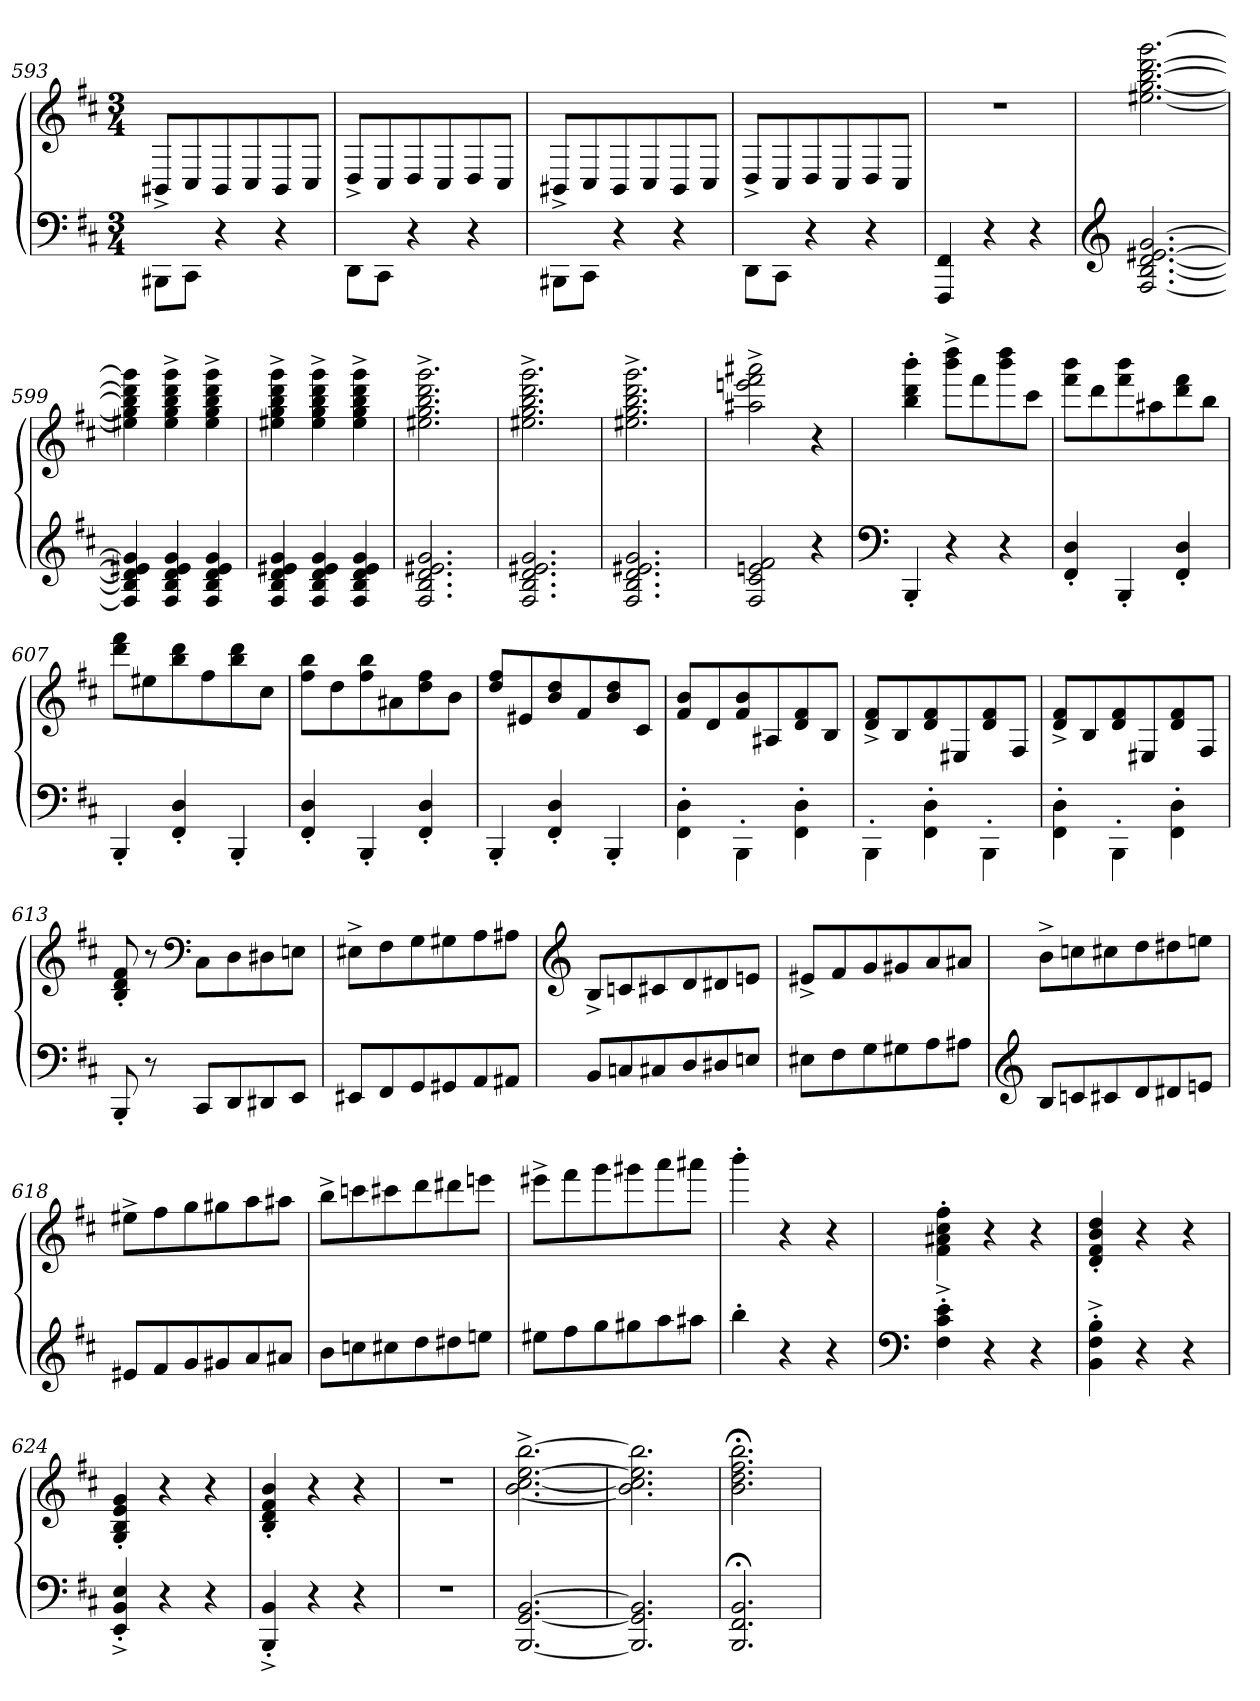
**kern	**kern
*part2	*part1
*staff2	*staff1
*clefF4	*clefG2
*k[f#c#]	*k[f#c#]
*M3/4	*M3/4
=593	=593
8BBB#X\L	8BB#X^>/L
8CC#\J	8C#/
4r	8BB#/
.	8C#/
4r	8BB#/
.	8C#/J
=594	=594
8DD\L	8D^>/L
8CC#\J	8C#/
4r	8D/
.	8C#/
4r	8D/
.	8C#/J
=595	=595
8BBB#X\L	8BB#X^>/L
8CC#\J	8C#/
4r	8BB#/
.	8C#/
4r	8BB#/
.	8C#/J
=596	=596
8DD\L	8D^>/L
8CC#\J	8C#/
4r	8D/
.	8C#/
4r	8D/
.	8C#/J
=597	=597
4FFF#/ 4FF#/	2.r
4r	.
4r	.
=598	=598
*clefG2	*
[2.F#/ [2.B/ [2.d/ [2.e#X/ [2.g/	[2.ee#X\ [2.gg\ [2.bb\ [2.ddd\ [2.ggg\
=599	=599
4F#/] 4B/] 4d/] 4e#X/] 4g/]	4ee#X\] 4gg\] 4bb\] 4ddd\] 4ggg\]
4F#/ 4B/ 4d/ 4e#/ 4g/	4ee#\^> 4gg\^> 4bb\^> 4ddd\^> 4ggg\^>
4F#/ 4B/ 4d/ 4e#/ 4g/	4ee#\^> 4gg\^> 4bb\^> 4ddd\^> 4ggg\^>
=600	=600
4F#/ 4B/ 4d/ 4e#X/ 4g/	4ee#X\^> 4gg\^> 4bb\^> 4ddd\^> 4ggg\^>
4F#/ 4B/ 4d/ 4e#/ 4g/	4ee#\^> 4gg\^> 4bb\^> 4ddd\^> 4ggg\^>
4F#/ 4B/ 4d/ 4e#/ 4g/	4ee#\^> 4gg\^> 4bb\^> 4ddd\^> 4ggg\^>
=601	=601
2.F#/ 2.B/ 2.d/ 2.e#X/ 2.g/	2.ee#X\^> 2.gg\^> 2.bb\^> 2.ddd\^> 2.ggg\^>
=602	=602
2.F#/ 2.B/ 2.d/ 2.e#X/ 2.g/	2.ee#X\^> 2.gg\^> 2.bb\^> 2.ddd\^> 2.ggg\^>
=603	=603
2.F#/ 2.B/ 2.d/ 2.e#X/ 2.g/	2.ee#X\^> 2.gg\^> 2.bb\^> 2.ddd\^> 2.ggg\^>
=604	=604
2F#/ 2c#/ 2en/ 2f#/	2aa#X\^> 2eeen\^> 2fff#\^> 2aaa#X\^>
4r	4r
=605	=605
*clefF4	*
4BBB'>/	4bb\'> 4ddd\'> 4bbb\'>
4r	8bbb\^> 8dddd\^>L
.	8fff#\
4r	8bbb\ 8dddd\
.	8ccc#\J
=606	=606
4FF#/'> 4D/'>	8fff#\ 8bbb\L
.	8ddd\
4BBB'>/	8fff#\ 8bbb\
.	8aa#X\
4FF#/'> 4D/'>	8ddd\ 8fff#\
.	8bb\J
=607	=607
4BBB'>/	8ddd\ 8fff#\L
.	8ee#X\
4FF#/'> 4D/'>	8bb\ 8ddd\
.	8ff#\
4BBB'>/	8bb\ 8ddd\
.	8cc#\J
=608	=608
4FF#/'> 4D/'>	8ff#\ 8bb\L
.	8dd\
4BBB'>/	8ff#\ 8bb\
.	8a#X\
4FF#/'> 4D/'>	8dd\ 8ff#\
.	8b\J
=609	=609
4BBB'>/	8dd/ 8ff#/L
.	8e#X/
4FF#/'> 4D/'>	8b/ 8dd/
.	8f#/
4BBB'>/	8b/ 8dd/
.	8c#/J
=610	=610
4FF#\'> 4D\'>	8f#/ 8b/L
.	8d/
4BBB'>\	8f#/ 8b/
.	8A#X/
4FF#\'> 4D\'>	8d/ 8f#/
.	8B/J
=611	=611
4BBB'>\	8d/^> 8f#/^>L
.	8B/
4FF#\'> 4D\'>	8d/ 8f#/
.	8E#X/
4BBB'>\	8d/ 8f#/
.	8F#/J
=612	=612
4FF#\'> 4D\'>	8d/^> 8f#/^>L
.	8B/
4BBB'>\	8d/ 8f#/
.	8E#X/
4FF#\'> 4D\'>	8d/ 8f#/
.	8F#/J
=613	=613
8BBB'>/	8B/'> 8d/'> 8f#/'>
8r	8r
*	*clefF4
8CC#/L	8C#\L
8DD/	8D\
8DD#X/	8D#X\
8EE/J	8En\J
=614	=614
8EE#X/L	8E#X^>\L
8FF#/	8F#\
8GG/	8G\
8GG#X/	8G#X\
8AA/	8A\
8AA#X/J	8A#X\J
=615	=615
*	*clefG2
8BB/L	8B^>/L
8Cn/	8cn/
8C#X/	8c#X/
8D/	8d/
8D#X/	8d#X/
8En/J	8en/J
=616	=616
8E#X\L	8e#X^>/L
8F#\	8f#/
8G\	8g/
8G#X\	8g#X/
8A\	8a/
8A#X\J	8a#X/J
=617	=617
*clefG2	*
8B/L	8b^>\L
8cn/	8ccn\
8c#X/	8cc#X\
8d/	8dd\
8d#X/	8dd#X\
8en/J	8een\J
=618	=618
8e#X/L	8ee#X^>\L
8f#/	8ff#\
8g/	8gg\
8g#X/	8gg#X\
8a/	8aa\
8a#X/J	8aa#X\J
=619	=619
8b\L	8bb^>\L
8ccn\	8cccn\
8cc#X\	8ccc#X\
8dd\	8ddd\
8dd#X\	8ddd#X\
8een\J	8eeen\J
=620	=620
8ee#X\L	8eee#X^>\L
8ff#\	8fff#\
8gg\	8ggg\
8gg#X\	8ggg#X\
8aa\	8aaa\
8aa#X\J	8aaa#X\J
=621	=621
4bb'>\	4bbb'>\
4r	4r
4r	4r
=622	=622
*clefF4	*
4F#\'>^> 4c#\'>^> 4e\'>^>	4f#\'> 4a#X\'> 4cc#\'> 4ff#\'>
4r	4r
4r	4r
=623	=623
4BB\'>^> 4F#\'>^> 4B\'>^>	4d/'> 4f#/'> 4b/'> 4dd/'>
4r	4r
4r	4r
=624	=624
4EE/'>^> 4BB/'>^> 4E/'>^>	4G/'> 4B/'> 4e/'> 4g/'>
4r	4r
4r	4r
=625	=625
4BBB/'>^> 4BB/'>^>	4B/'> 4d/'> 4f#/'> 4b/'>
4r	4r
4r	4r
=626	=626
2.r	2.r
=627	=627
[2.BBB/ [2.GG/ [2.BB/	[2.b\^> [2.cc#\^> [2.ee\^> [2.bb\^>
=628	=628
2.BBB/] 2.GG/] 2.BB/]	2.b\] 2.cc#\] 2.ee\] 2.bb\]
=629	=629
2.BBB/;< 2.FF#/;< 2.BB/;<	2.b\;< 2.dd\;< 2.ff#\;< 2.bb\;<
=	=
*-	*-
